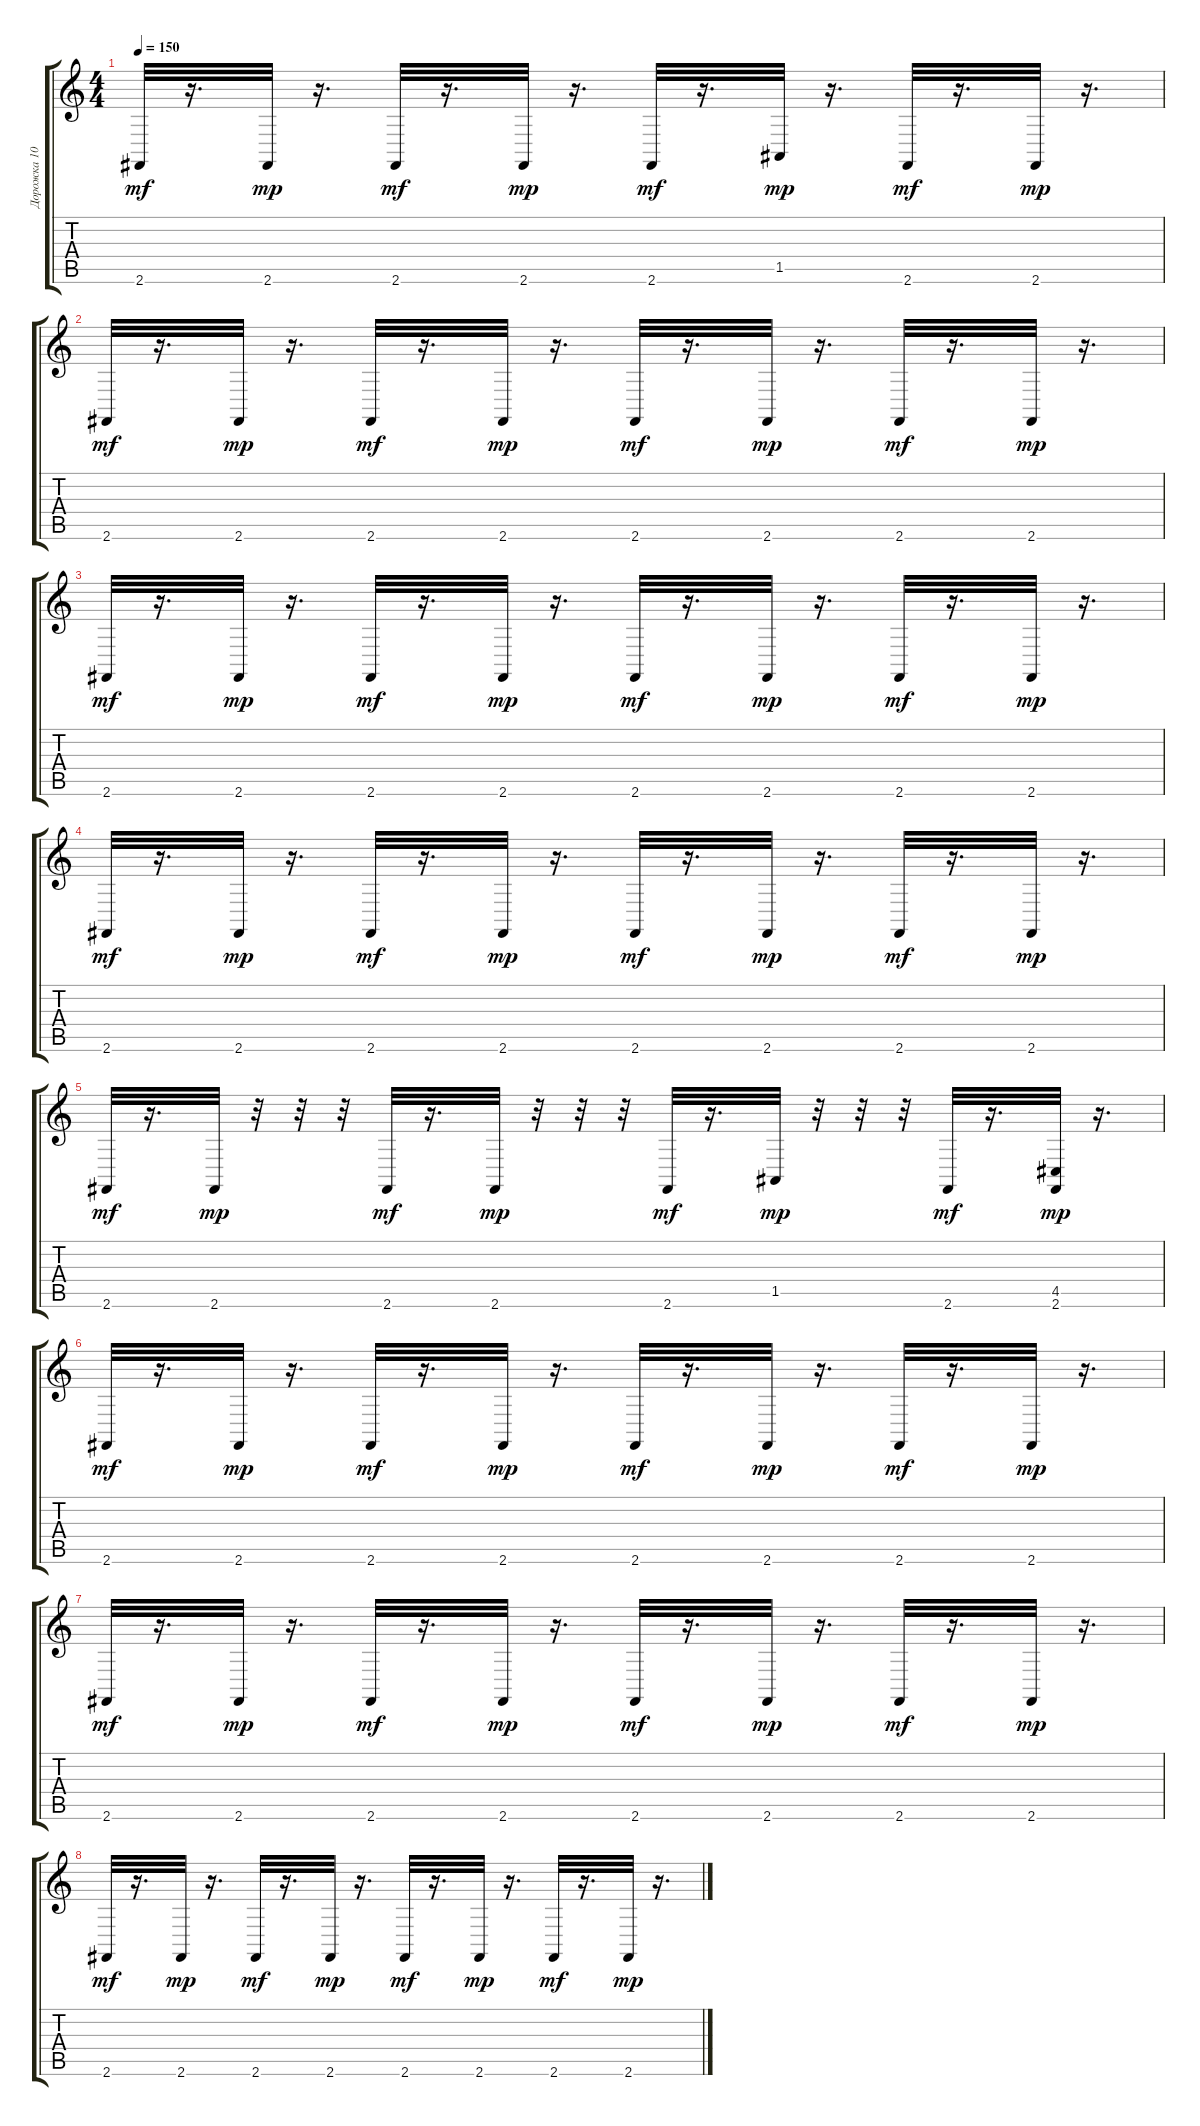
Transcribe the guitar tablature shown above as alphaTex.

\track ("Дорожка 10" "Дорожка 10") {instrument acousticgrandpiano}
\staff {score tabs}
\tuning (E4 B3 G3 D3 A2 E2) {hide}
\ts (4 4)
\tempo 150
\clef g2
\ks c
2.6.32{dy mf} r.16{d} 2.6.32{dy mp} r.16{d} 2.6.32{dy mf} r.16{d} 2.6.32{dy mp} r.16{d} 2.6.32{dy mf} r.16{d} 1.5.32{dy mp} r.16{d} 2.6.32{dy mf} r.16{d} 2.6.32{dy mp} r.16{d} |
2.6.32{dy mf} r.16{d} 2.6.32{dy mp} r.16{d} 2.6.32{dy mf} r.16{d} 2.6.32{dy mp} r.16{d} 2.6.32{dy mf} r.16{d} 2.6.32{dy mp} r.16{d} 2.6.32{dy mf} r.16{d} 2.6.32{dy mp} r.16{d} |
2.6.32{dy mf} r.16{d} 2.6.32{dy mp} r.16{d} 2.6.32{dy mf} r.16{d} 2.6.32{dy mp} r.16{d} 2.6.32{dy mf} r.16{d} 2.6.32{dy mp} r.16{d} 2.6.32{dy mf} r.16{d} 2.6.32{dy mp} r.16{d} |
2.6.32{dy mf} r.16{d} 2.6.32{dy mp} r.16{d} 2.6.32{dy mf} r.16{d} 2.6.32{dy mp} r.16{d} 2.6.32{dy mf} r.16{d} 2.6.32{dy mp} r.16{d} 2.6.32{dy mf} r.16{d} 2.6.32{dy mp} r.16{d} |
2.6.32{dy mf} r.16{d} 2.6.32{dy mp} r.32 r.32 r.32 2.6.32{dy mf} r.16{d} 2.6.32{dy mp} r.32 r.32 r.32 2.6.32{dy mf} r.16{d} 1.5.32{dy mp} r.32 r.32 r.32 2.6.32{dy mf} r.16{d} (4.5 2.6).32{dy mp} r.16{d} |
2.6.32{dy mf} r.16{d} 2.6.32{dy mp} r.16{d} 2.6.32{dy mf} r.16{d} 2.6.32{dy mp} r.16{d} 2.6.32{dy mf} r.16{d} 2.6.32{dy mp} r.16{d} 2.6.32{dy mf} r.16{d} 2.6.32{dy mp} r.16{d} |
2.6.32{dy mf} r.16{d} 2.6.32{dy mp} r.16{d} 2.6.32{dy mf} r.16{d} 2.6.32{dy mp} r.16{d} 2.6.32{dy mf} r.16{d} 2.6.32{dy mp} r.16{d} 2.6.32{dy mf} r.16{d} 2.6.32{dy mp} r.16{d} |
2.6.32{dy mf} r.16{d} 2.6.32{dy mp} r.16{d} 2.6.32{dy mf} r.16{d} 2.6.32{dy mp} r.16{d} 2.6.32{dy mf} r.16{d} 2.6.32{dy mp} r.16{d} 2.6.32{dy mf} r.16{d} 2.6.32{dy mp} r.16{d}
